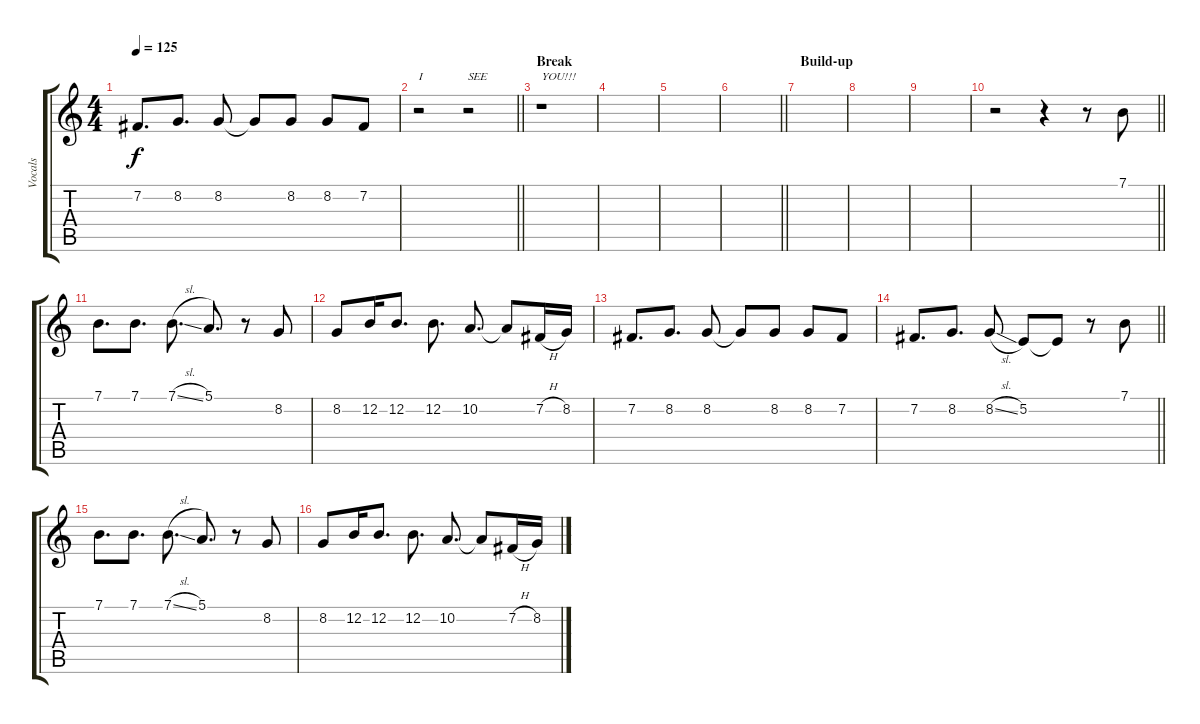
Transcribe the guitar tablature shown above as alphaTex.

\track ("Vocals" "Vocals") {instrument clarinet}
\staff {score tabs}
\tuning (E4 B3 G3 D3 A2 D2) {hide}
\ts (4 4)
\tempo 125
\clef g2
\ks c
7.2.8{d dy f} 8.2.8{d} 8.2.8 8.2{t}.8 8.2.8 8.2.8 7.2.8 |
\barLineRight lightlight
r.2{txt "I"} r.2{txt "SEE"} |
\section ("" "Break")
r.1{txt "YOU!!!"} |
|
|
\barLineRight lightlight
|
\section ("" "Build-up")
|
|
|
\barLineRight lightlight
r.2 r.4 r.8 7.1.8 |
\section ("" "")
7.1.8{d} 7.1.8{d} 7.1{sl}.8{d} 5.1.8{d} r.8 8.2.8 |
8.2.8 12.2.16 12.2.8{d} 12.2.8{d} 10.2.8{d} 10.2{t}.8 7.2{h}.16 8.2.16 |
7.2.8{d} 8.2.8{d} 8.2.8 8.2{t}.8 8.2.8 8.2.8 7.2.8 |
\barLineRight lightlight
7.2.8{d} 8.2.8{d} 8.2{sl}.8 5.2.8 5.2{t}.8 r.8 7.1.8 |
7.1.8{d} 7.1.8{d} 7.1{sl}.8{d} 5.1.8{d} r.8 8.2.8 |
8.2.8 12.2.16 12.2.8{d} 12.2.8{d} 10.2.8{d} 10.2{t}.8 7.2{h}.16 8.2.16
